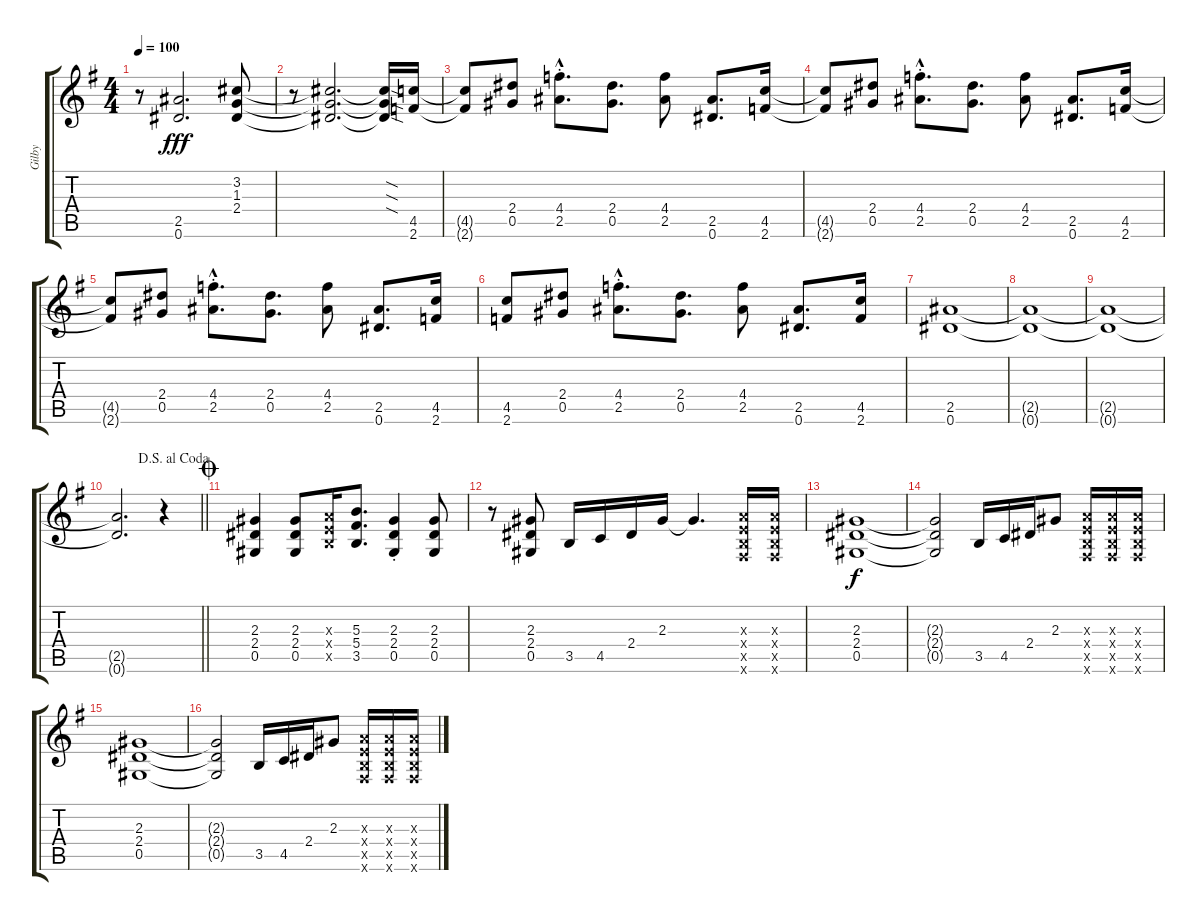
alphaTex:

\track ("Gilby" "Gilby") {instrument overdrivenguitar}
\staff {score tabs}
\tuning (Eb4 Bb3 Gb3 Db3 Ab2 Eb2) {hide}
\ts (4 4)
\tempo 100
\clef g2
\ks g
r.8{dy fff} (2.5 0.6).2{d ot 8vb} (3.2 1.3 2.4).8 |
r.8 (3.2{t} 1.3{t} 2.4{t}).2{d} (3.2{sod t} 1.3{sod t} 2.4{sod t}).16 (4.5 2.6).16{ot 8vb} |
(4.5{t} 2.6{t}).8{ot 8vb} (2.4 0.5).8{ot 8vb} (4.4{hac st} 2.5{hac st}).8{d ot 8vb} (2.4 0.5).8{d ot 8vb} (4.4 2.5).8{ot 8vb} (2.5 0.6).8{d ot 8vb} (4.5 2.6).16{ot 8vb} |
(4.5{t} 2.6{t}).8{ot 8vb} (2.4 0.5).8{ot 8vb} (4.4{hac st} 2.5{hac st}).8{d ot 8vb} (2.4 0.5).8{d ot 8vb} (4.4 2.5).8{ot 8vb} (2.5 0.6).8{d ot 8vb} (4.5 2.6).16{ot 8vb} |
(4.5{t} 2.6{t}).8{ot 8vb} (2.4 0.5).8{ot 8vb} (4.4{hac st} 2.5{hac st}).8{d ot 8vb} (2.4 0.5).8{d ot 8vb} (4.4 2.5).8{ot 8vb} (2.5 0.6).8{d ot 8vb} (4.5 2.6).16{ot 8vb} |
(4.5 2.6).8{ot 8vb} (2.4 0.5).8{ot 8vb} (4.4{hac st} 2.5{hac st}).8{d ot 8vb} (2.4 0.5).8{d ot 8vb} (4.4 2.5).8{ot 8vb} (2.5 0.6).8{d ot 8vb} (4.5 2.6).16{ot 8vb} |
(2.5 0.6).1{ot 8vb} |
(2.5{t} 0.6{t}).1{ot 8vb} |
(2.5{t} 0.6{t}).1{ot 8vb} |
\jump dalsegnoalcoda
\barLineRight lightlight
(2.5{t} 0.6{t}).2{d ot 8vb} r.4 |
\jump coda
(2.3 2.4 0.5).4 (2.3 2.4 0.5).8 (3.3{x} 3.4{x} 3.5{x}).16 (5.3 5.4 3.5).8{d} (2.3{st} 2.4{st} 0.5{st}).4 (2.3 2.4 0.5).8 |
r.8 (2.3 2.4 0.5).8 3.5.16 4.5.16 2.4.16 2.3.16 2.3{t}.4{d} (3.3{x} 3.4{x} 3.5{x} 3.6{x}).16 (3.3{x} 3.4{x} 3.5{x} 3.6{x}).16 |
(2.3 2.4 0.5).1{dy f} |
(2.3{t} 2.4{t} 0.5{t}).2 3.5.16 4.5.16 2.4.16 2.3.8 (3.3{x} 3.4{x} 3.5{x} 3.6{x}).16 (3.3{x} 3.4{x} 3.5{x} 3.6{x}).16 (3.3{x} 3.4{x} 3.5{x} 3.6{x}).16 |
(2.3 2.4 0.5).1 |
(2.3{t} 2.4{t} 0.5{t}).2 3.5.16 4.5.16 2.4.16 2.3.8 (3.3{x} 3.4{x} 3.5{x} 3.6{x}).16 (3.3{x} 3.4{x} 3.5{x} 3.6{x}).16 (3.3{x} 3.4{x} 3.5{x} 3.6{x}).16
